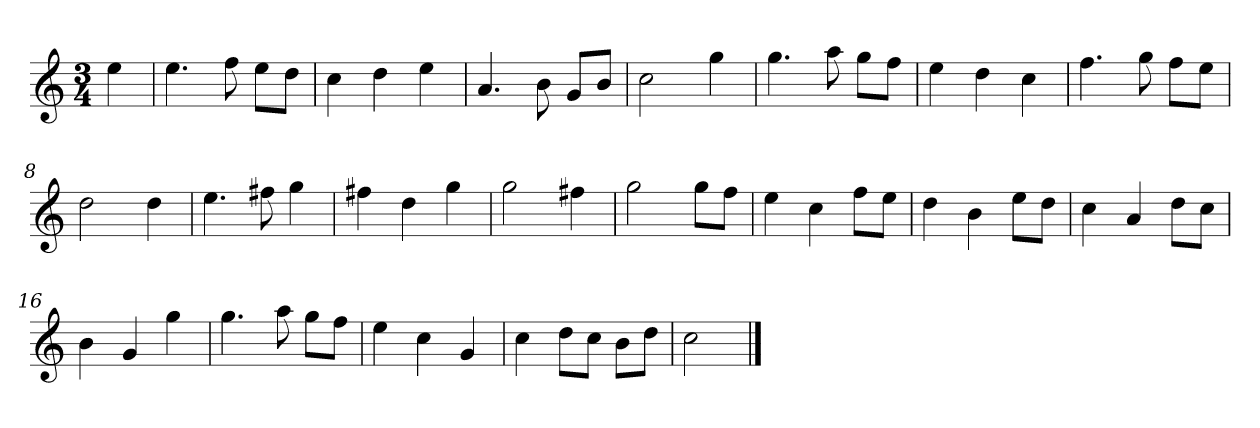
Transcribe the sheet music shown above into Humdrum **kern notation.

**kern
*part1
*staff1
*k[]
*M3/4
*MM120
=
4ee
=1
4.ee
8ff
8eeL
8ddJ
=2
4cc
4dd
4ee
=3
4.a
8b
8gL
8bJ
=4
2cc
4gg
=5
4.gg
8aa
8ggL
8ffJ
=6
4ee
4dd
4cc
=7
4.ff
8gg
8ffL
8eeJ
=8
2dd
4dd
=9
4.ee
8ff#X
4gg
=10
4ff#X
4dd
4gg
=11
2gg
4ff#X
=12
2gg
8ggL
8ffJ
=13
4ee
4cc
8ffL
8eeJ
=14
4dd
4b
8eeL
8ddJ
=15
4cc
4a
8ddL
8ccJ
=16
4b
4g
4gg
=17
4.gg
8aa
8ggL
8ffJ
=18
4ee
4cc
4g
=19
4cc
8ddL
8ccJ
8bL
8ddJ
=20
2cc
==
*-
